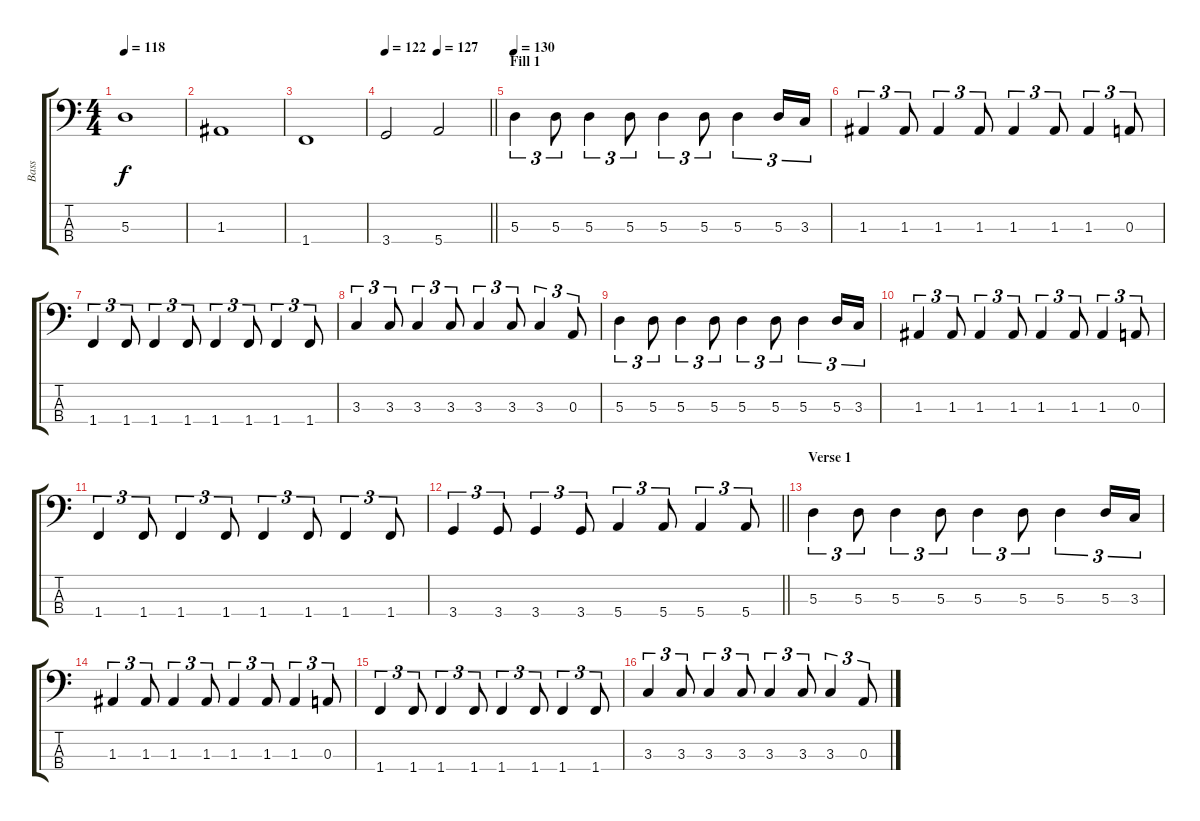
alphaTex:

\track ("Bass" "Bass") {instrument electricbassfinger}
\staff {score tabs}
\tuning (G2 D2 A1 E1) {hide}
\ts (4 4)
\tempo 118
\clef f4
\ks c
5.3.1{dy f} |
1.3.1 |
1.4.1 |
\tempo 122
\tempo (127 0.5)
\barLineRight lightlight
3.4.2 5.4.2 |
\section ("" "Fill 1")
\tempo 130
5.3.4{tu (3 2)} 5.3.8{tu (3 2)} 5.3.4{tu (3 2)} 5.3.8{tu (3 2)} 5.3.4{tu (3 2)} 5.3.8{tu (3 2)} 5.3.4{tu (3 2)} 5.3.16{tu (3 2)} 3.3.16{tu (3 2)} |
1.3.4{tu (3 2)} 1.3.8{tu (3 2)} 1.3.4{tu (3 2)} 1.3.8{tu (3 2)} 1.3.4{tu (3 2)} 1.3.8{tu (3 2)} 1.3.4{tu (3 2)} 0.3.8{tu (3 2)} |
1.4.4{tu (3 2)} 1.4.8{tu (3 2)} 1.4.4{tu (3 2)} 1.4.8{tu (3 2)} 1.4.4{tu (3 2)} 1.4.8{tu (3 2)} 1.4.4{tu (3 2)} 1.4.8{tu (3 2)} |
3.3.4{tu (3 2)} 3.3.8{tu (3 2)} 3.3.4{tu (3 2)} 3.3.8{tu (3 2)} 3.3.4{tu (3 2)} 3.3.8{tu (3 2)} 3.3.4{tu (3 2)} 0.3.8{tu (3 2)} |
5.3.4{tu (3 2)} 5.3.8{tu (3 2)} 5.3.4{tu (3 2)} 5.3.8{tu (3 2)} 5.3.4{tu (3 2)} 5.3.8{tu (3 2)} 5.3.4{tu (3 2)} 5.3.16{tu (3 2)} 3.3.16{tu (3 2)} |
1.3.4{tu (3 2)} 1.3.8{tu (3 2)} 1.3.4{tu (3 2)} 1.3.8{tu (3 2)} 1.3.4{tu (3 2)} 1.3.8{tu (3 2)} 1.3.4{tu (3 2)} 0.3.8{tu (3 2)} |
1.4.4{tu (3 2)} 1.4.8{tu (3 2)} 1.4.4{tu (3 2)} 1.4.8{tu (3 2)} 1.4.4{tu (3 2)} 1.4.8{tu (3 2)} 1.4.4{tu (3 2)} 1.4.8{tu (3 2)} |
\barLineRight lightlight
3.4.4{tu (3 2)} 3.4.8{tu (3 2)} 3.4.4{tu (3 2)} 3.4.8{tu (3 2)} 5.4.4{tu (3 2)} 5.4.8{tu (3 2)} 5.4.4{tu (3 2)} 5.4.8{tu (3 2)} |
\section ("" "Verse 1")
5.3.4{tu (3 2)} 5.3.8{tu (3 2)} 5.3.4{tu (3 2)} 5.3.8{tu (3 2)} 5.3.4{tu (3 2)} 5.3.8{tu (3 2)} 5.3.4{tu (3 2)} 5.3.16{tu (3 2)} 3.3.16{tu (3 2)} |
1.3.4{tu (3 2)} 1.3.8{tu (3 2)} 1.3.4{tu (3 2)} 1.3.8{tu (3 2)} 1.3.4{tu (3 2)} 1.3.8{tu (3 2)} 1.3.4{tu (3 2)} 0.3.8{tu (3 2)} |
1.4.4{tu (3 2)} 1.4.8{tu (3 2)} 1.4.4{tu (3 2)} 1.4.8{tu (3 2)} 1.4.4{tu (3 2)} 1.4.8{tu (3 2)} 1.4.4{tu (3 2)} 1.4.8{tu (3 2)} |
3.3.4{tu (3 2)} 3.3.8{tu (3 2)} 3.3.4{tu (3 2)} 3.3.8{tu (3 2)} 3.3.4{tu (3 2)} 3.3.8{tu (3 2)} 3.3.4{tu (3 2)} 0.3.8{tu (3 2)}
